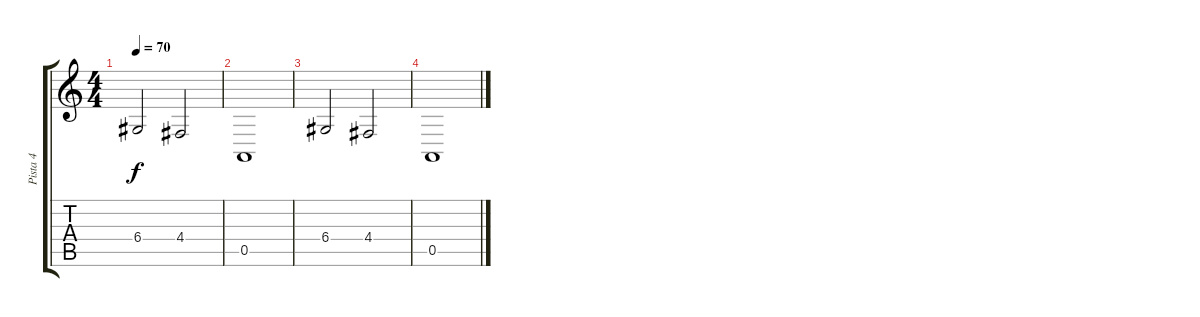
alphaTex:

\track ("Pista 4" "Pista 4") {instrument tremolostrings}
\staff {score tabs}
\tuning (E4 B3 G3 D3 A2 E2) {hide}
\ts (4 4)
\tempo 70
\clef g2
\ks c
6.4.2{dy f} 4.4.2 |
0.5.1 |
6.4.2 4.4.2 |
0.5.1
